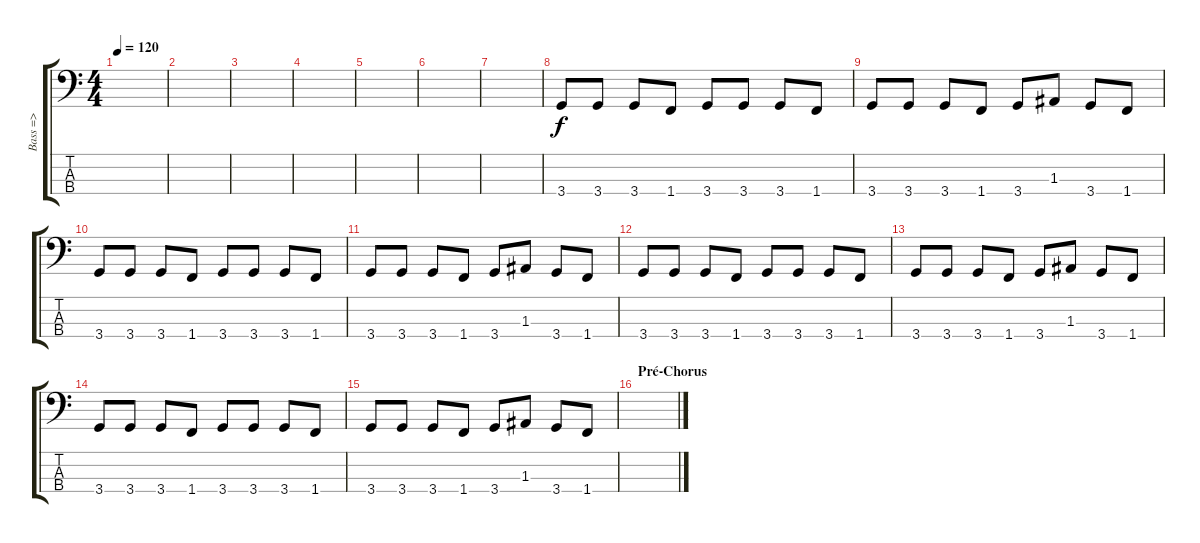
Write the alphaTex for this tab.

\track ("Bass =>" "Bass =>") {instrument electricbassfinger}
\staff {score tabs}
\tuning (G2 D2 A1 E1) {hide}
\ts (4 4)
\tempo 120
\clef f4
\ks c
|
|
|
|
|
|
|
3.4.8 3.4.8 3.4.8 1.4.8 3.4.8 3.4.8 3.4.8 1.4.8 |
3.4.8 3.4.8 3.4.8 1.4.8 3.4.8 1.3.8 3.4.8 1.4.8 |
3.4.8 3.4.8 3.4.8 1.4.8 3.4.8 3.4.8 3.4.8 1.4.8 |
3.4.8 3.4.8 3.4.8 1.4.8 3.4.8 1.3.8 3.4.8 1.4.8 |
3.4.8 3.4.8 3.4.8 1.4.8 3.4.8 3.4.8 3.4.8 1.4.8 |
3.4.8 3.4.8 3.4.8 1.4.8 3.4.8 1.3.8 3.4.8 1.4.8 |
3.4.8 3.4.8 3.4.8 1.4.8 3.4.8 3.4.8 3.4.8 1.4.8 |
3.4.8 3.4.8 3.4.8 1.4.8 3.4.8 1.3.8 3.4.8 1.4.8 |
\section ("" "Pré-Chorus")
